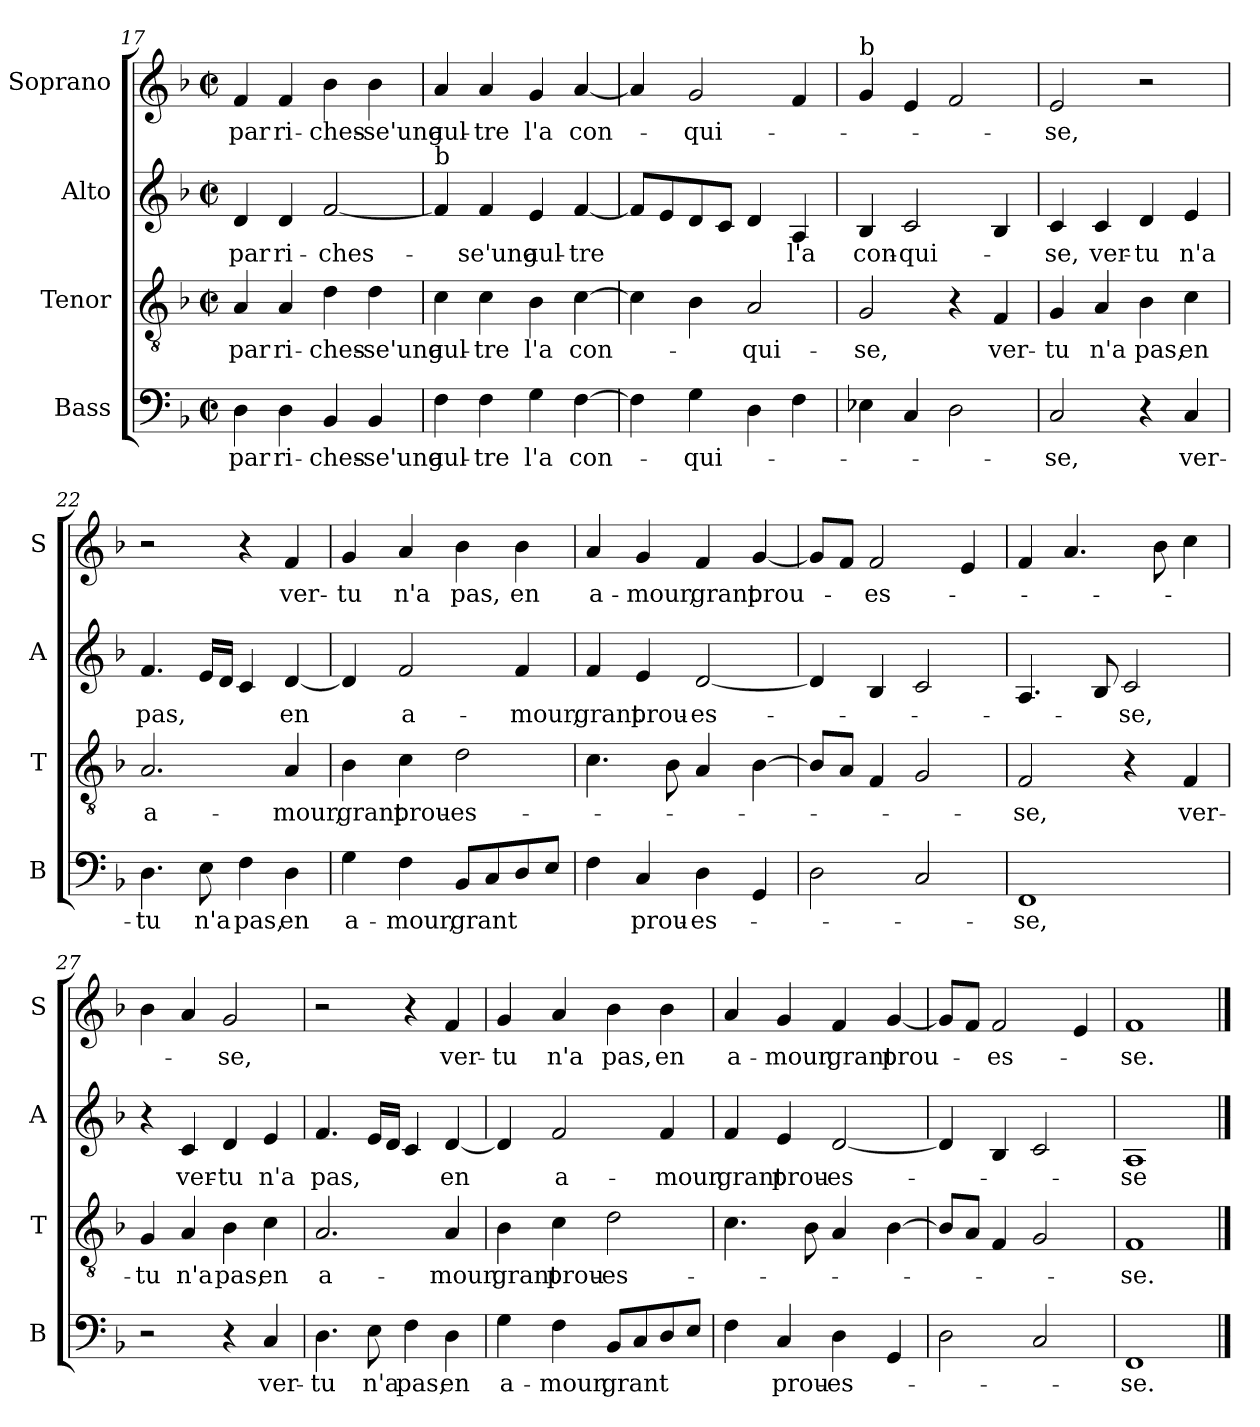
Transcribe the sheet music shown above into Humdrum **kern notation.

**kern	**text	**kern	**text	**kern	**text	**kern	**text
*part4	*part4	*part3	*part3	*part2	*part2	*part1	*part1
*staff4	*staff4	*staff3	*staff3	*staff2	*staff2	*staff1	*staff1
*I"Bass	*	*I"Tenor	*	*I"Alto	*	*I"Soprano	*
*I'B	*	*I'T	*	*I'A	*	*I'S	*
*clefF4	*	*clefGv2	*	*clefG2	*	*clefG2	*
*k[b-]	*	*k[b-]	*	*k[b-]	*	*k[b-]	*
*F:	*	*F:	*	*F:	*	*F:	*
*M2/2	*	*M2/2	*	*M2/2	*	*M2/2	*
*met(c|)	*	*met(c|)	*	*met(c|)	*	*met(c|)	*
=17	=17	=17	=17	=17	=17	=17	=17
!	!LO:LY:b	!	!LO:LY:b	!	!LO:LY:b	!	!LO:LY:b
4D\	par	4A/	par	4d/	par	4f/	par
!	!LO:LY:b	!	!LO:LY:b	!	!LO:LY:b	!	!LO:LY:b
4D\	ri-	4A/	ri-	4d/	ri-	4f/	ri-
!	!LO:LY:b	!	!LO:LY:b	!	!LO:LY:b	!	!LO:LY:b
4BB-/	-ches-	4d\	-ches-	[2f/	-ches-	4b-\	-ches-
!	!LO:LY:b	!	!LO:LY:b	!	!	!	!LO:LY:b
4BB-/	-se'ung	4d\	-se'ung	.	.	4b-\	-se'ung
=18	=18	=18	=18	=18	=18	=18	=18
!	!	!	!	!LO:TX:a:t=b	!	!	!
!	!LO:LY:b	!	!LO:LY:b	!	!	!	!LO:LY:b
4F\	aul-	4c\	aul-	4f/]	.	4a/	aul-
!	!LO:LY:b	!	!LO:LY:b	!	!LO:LY:b	!	!LO:LY:b
4F\	-tre	4c\	-tre	4f/	-se'ung	4a/	-tre
!	!LO:LY:b	!	!LO:LY:b	!	!LO:LY:b	!	!LO:LY:b
4G\	l'a	4B-\	l'a	4e/	aul-	4g/	l'a
!	!LO:LY:b	!	!LO:LY:b	!	!LO:LY:b	!	!LO:LY:b
[4F\	con-	[4c\	con-	[4f/	-tre	[4a/	con-
=19	=19	=19	=19	=19	=19	=19	=19
4F\]	.	4c\]	.	8f/L]	.	4a/]	.
.	.	.	.	8e/	.	.	.
!	!LO:LY:b	!	!	!	!	!	!LO:LY:b
4G\	-qui-	4B-\	.	8d/	.	2g/	-qui-
.	.	.	.	8c/J	.	.	.
!	!	!	!LO:LY:b	!	!	!	!
4D\	.	2A/	-qui-	4d/	.	.	.
!	!	!	!	!	!LO:LY:b	!	!
4F\	.	.	.	4A/	l'a	4f/	.
=20	=20	=20	=20	=20	=20	=20	=20
!	!	!	!	!	!	!LO:TX:a:t=b	!
!	!	!	!LO:LY:b	!	!LO:LY:b	!	!
4E-X\	.	2G/	-se,	4B-/	con-	4g/	.
!	!	!	!	!	!LO:LY:b	!	!
4C/	.	.	.	2c/	-qui-	4e/	.
2D\	.	4r	.	.	.	2f/	.
!	!	!	!LO:LY:b	!	!	!	!
.	.	4F/	ver-	4B-/	.	.	.
!!LO:LB:g=z
=21	=21	=21	=21	=21	=21	=21	=21
!	!LO:LY:b	!	!LO:LY:b	!	!LO:LY:b	!	!LO:LY:b
2C/	-se,	4G/	-tu	4c/	-se,	2e/	-se,
!	!	!	!LO:LY:b	!	!LO:LY:b	!	!
.	.	4A/	n'a	4c/	ver-	.	.
!	!	!	!LO:LY:b	!	!LO:LY:b	!	!
4r	.	4B-\	pas,	4d/	-tu	2r	.
!	!LO:LY:b	!	!LO:LY:b	!	!LO:LY:b	!	!
4C/	ver-	4c\	en	4e/	n'a	.	.
=22	=22	=22	=22	=22	=22	=22	=22
!	!LO:LY:b	!	!LO:LY:b	!	!LO:LY:b	!	!
4.D\	-tu	2.A/	a-	4.f/	pas,	2r	.
!	!LO:LY:b	!	!	!	!	!	!
8E\	n'a	.	.	16e/LL	.	.	.
.	.	.	.	16d/JJ	.	.	.
!	!LO:LY:b	!	!	!	!	!	!
4F\	pas,	.	.	4c/	.	4r	.
!	!LO:LY:b	!	!LO:LY:b	!	!LO:LY:b	!	!LO:LY:b
4D\	en	4A/	-mour,	[4d/	en	4f/	ver-
=23	=23	=23	=23	=23	=23	=23	=23
!	!LO:LY:b	!	!LO:LY:b	!	!	!	!LO:LY:b
4G\	a-	4B-\	grant	4d/]	.	4g/	-tu
!	!LO:LY:b	!	!LO:LY:b	!	!LO:LY:b	!	!LO:LY:b
4F\	-mour,	4c\	prou-	2f/	a-	4a/	n'a
!	!LO:LY:b	!	!LO:LY:b	!	!	!	!LO:LY:b
8BB-/L	grant	2d\	-es-	.	.	4b-\	pas,
8C/	.	.	.	.	.	.	.
!	!	!	!	!	!LO:LY:b	!	!LO:LY:b
8D/	.	.	.	4f/	-mour,	4b-\	en
8E/J	.	.	.	.	.	.	.
=24	=24	=24	=24	=24	=24	=24	=24
!	!	!	!	!	!LO:LY:b	!	!LO:LY:b
4F\	.	4.c\	.	4f/	grant	4a/	a-
!	!LO:LY:b	!	!	!	!LO:LY:b	!	!LO:LY:b
4C/	prou-	.	.	4e/	prou-	4g/	-mour,
.	.	8B-\	.	.	.	.	.
!	!LO:LY:b	!	!	!	!LO:LY:b	!	!LO:LY:b
4D\	-es-	4A/	.	[2d/	-es-	4f/	grant
!	!	!	!	!	!	!	!LO:LY:b
4GG/	.	[4B-\	.	.	.	[4g/	prou-
=25	=25	=25	=25	=25	=25	=25	=25
2D\	.	8B-/L]	.	4d/]	.	8g/L]	.
.	.	8A/J	.	.	.	8f/J	.
!	!	!	!	!	!	!	!LO:LY:b
.	.	4F/	.	4B-/	.	2f/	-es-
2C/	.	2G/	.	2c/	.	.	.
.	.	.	.	.	.	4e/	.
=26	=26	=26	=26	=26	=26	=26	=26
!	!LO:LY:b	!	!LO:LY:b	!	!	!	!
1FF	-se,	2F/	-se,	4.A/	.	4f/	.
.	.	.	.	.	.	4.a/	.
.	.	.	.	8B-/	.	.	.
!	!	!	!	!	!LO:LY:b	!	!
.	.	4r	.	2c/	-se,	.	.
.	.	.	.	.	.	8b-\	.
!	!	!	!LO:LY:b	!	!	!	!
.	.	4F/	ver-	.	.	4cc\	.
!!LO:PB:g=z
=27	=27	=27	=27	=27	=27	=27	=27
!	!	!	!LO:LY:b	!	!	!	!
2r	.	4G/	-tu	4r	.	4b-\	.
!	!	!	!LO:LY:b	!	!LO:LY:b	!	!
.	.	4A/	n'a	4c/	ver-	4a/	.
!	!	!	!LO:LY:b	!	!LO:LY:b	!	!LO:LY:b
4r	.	4B-\	pas,	4d/	-tu	2g/	-se,
!	!LO:LY:b	!	!LO:LY:b	!	!LO:LY:b	!	!
4C/	ver-	4c\	en	4e/	n'a	.	.
=28	=28	=28	=28	=28	=28	=28	=28
!	!LO:LY:b	!	!LO:LY:b	!	!LO:LY:b	!	!
4.D\	-tu	2.A/	a-	4.f/	pas,	2r	.
!	!LO:LY:b	!	!	!	!	!	!
8E\	n'a	.	.	16e/LL	.	.	.
.	.	.	.	16d/JJ	.	.	.
!	!LO:LY:b	!	!	!	!	!	!
4F\	pas,	.	.	4c/	.	4r	.
!	!LO:LY:b	!	!LO:LY:b	!	!LO:LY:b	!	!LO:LY:b
4D\	en	4A/	-mour,	[4d/	en	4f/	ver-
=29	=29	=29	=29	=29	=29	=29	=29
!	!LO:LY:b	!	!LO:LY:b	!	!	!	!LO:LY:b
4G\	a-	4B-\	grant	4d/]	.	4g/	-tu
!	!LO:LY:b	!	!LO:LY:b	!	!LO:LY:b	!	!LO:LY:b
4F\	-mour,	4c\	prou-	2f/	a-	4a/	n'a
!	!LO:LY:b	!	!LO:LY:b	!	!	!	!LO:LY:b
8BB-/L	grant	2d\	-es-	.	.	4b-\	pas,
8C/	.	.	.	.	.	.	.
!	!	!	!	!	!LO:LY:b	!	!LO:LY:b
8D/	.	.	.	4f/	-mour,	4b-\	en
8E/J	.	.	.	.	.	.	.
=30	=30	=30	=30	=30	=30	=30	=30
!	!	!	!	!	!LO:LY:b	!	!LO:LY:b
4F\	.	4.c\	.	4f/	grant	4a/	a-
!	!LO:LY:b	!	!	!	!LO:LY:b	!	!LO:LY:b
4C/	prou-	.	.	4e/	prou-	4g/	-mour,
.	.	8B-\	.	.	.	.	.
!	!LO:LY:b	!	!	!	!LO:LY:b	!	!LO:LY:b
4D\	-es-	4A/	.	[2d/	-es-	4f/	grant
!	!	!	!	!	!	!	!LO:LY:b
4GG/	.	[4B-\	.	.	.	[4g/	prou-
=31	=31	=31	=31	=31	=31	=31	=31
2D\	.	8B-/L]	.	4d/]	.	8g/L]	.
.	.	8A/J	.	.	.	8f/J	.
!	!	!	!	!	!	!	!LO:LY:b
.	.	4F/	.	4B-/	.	2f/	-es-
2C/	.	2G/	.	2c/	.	.	.
.	.	.	.	.	.	4e/	.
=32	=32	=32	=32	=32	=32	=32	=32
!	!LO:LY:b	!	!LO:LY:b	!	!LO:LY:b	!	!LO:LY:b
1FF	-se.	1F	-se.	1A	-se	1f	-se.
==	==	==	==	==	==	==	==
*-	*-	*-	*-	*-	*-	*-	*-
